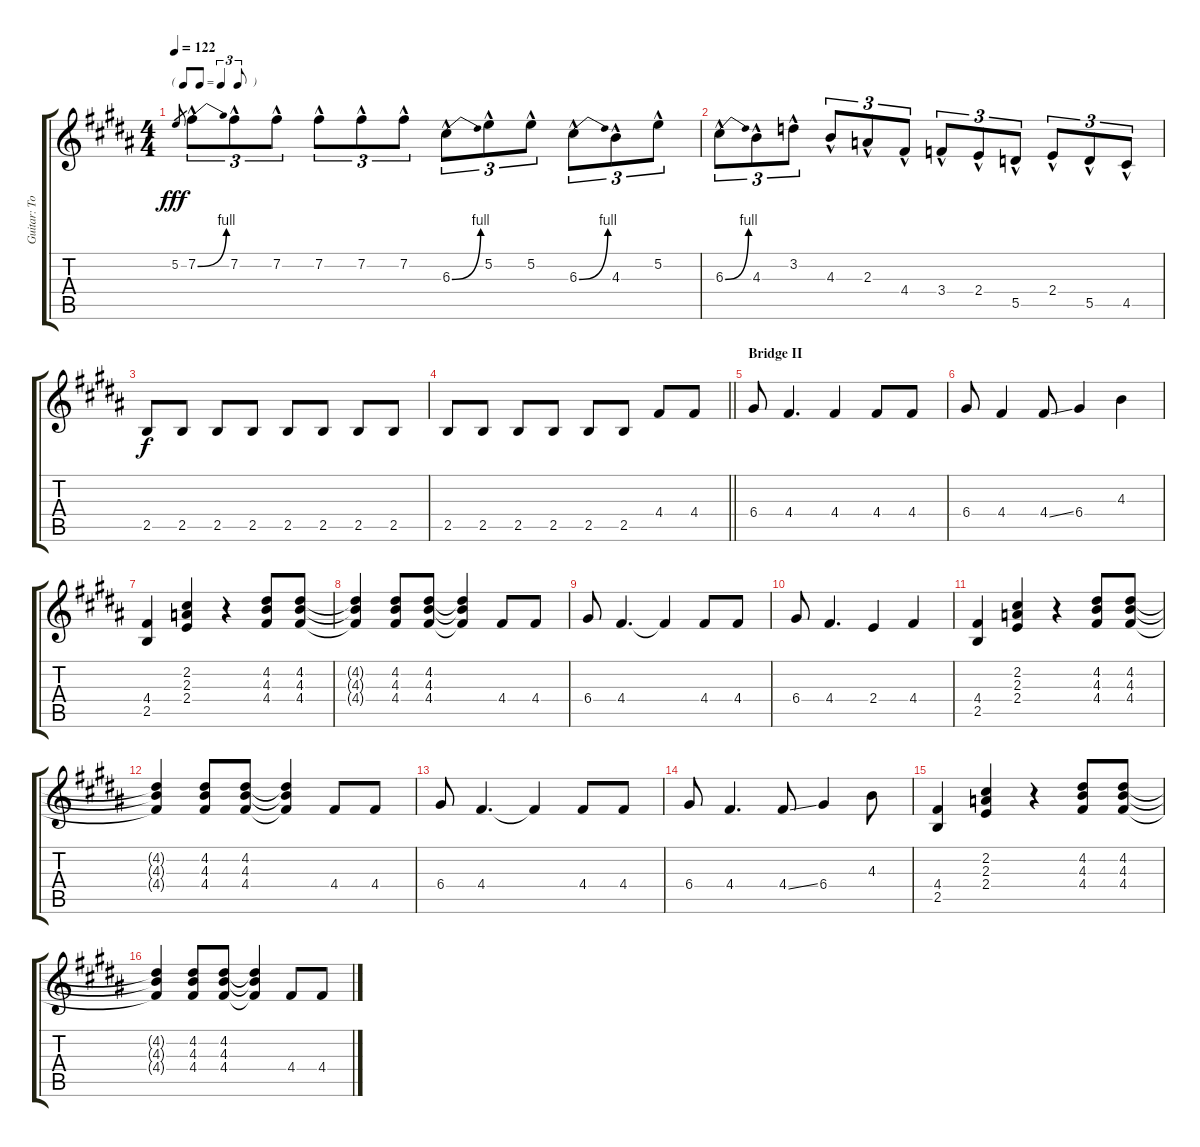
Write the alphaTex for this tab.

\track ("Guitar: Tony" "Guitar: To") {instrument overdrivenguitar}
\staff {score tabs}
\tuning (E4 B3 G3 D3 A2 E2) {hide}
\ts (4 4)
\tf triplet8th
\tempo 122
\clef g2
\ks b
5.2.8{gr dy fff} 7.2{be (bend 0 0 60 4) hac}.8{tu (3 2)} 7.2{hac}.8{tu (3 2)} 7.2{hac}.8{tu (3 2)} 7.2{hac}.8{tu (3 2)} 7.2{hac}.8{tu (3 2)} 7.2{hac}.8{tu (3 2)} 6.3{be (bend 0 0 60 4) hac}.8{tu (3 2)} 5.2{hac}.8{tu (3 2)} 5.2{hac}.8{tu (3 2)} 6.3{be (bend 0 0 60 4) hac}.8{tu (3 2)} 4.3{hac}.8{tu (3 2)} 5.2{hac}.8{tu (3 2)} |
6.3{be (bend 0 0 60 4) hac}.8{tu (3 2)} 4.3{hac}.8{tu (3 2)} 3.2{hac}.8{tu (3 2)} 4.3{hac}.8{tu (3 2)} 2.3{hac}.8{tu (3 2)} 4.4{hac}.8{tu (3 2)} 3.4{hac}.8{tu (3 2)} 2.4{hac}.8{tu (3 2)} 5.5{hac}.8{tu (3 2)} 2.4{hac}.8{tu (3 2)} 5.5{hac}.8{tu (3 2)} 4.5{hac}.8{tu (3 2)} |
2.5.8{dy f volume 13 instrument overdrivenguitar} 2.5.8 2.5.8 2.5.8 2.5.8 2.5.8 2.5.8 2.5.8 |
\barLineRight lightlight
2.5.8 2.5.8 2.5.8 2.5.8 2.5.8 2.5.8 4.4.8 4.4.8 |
\section ("" "Bridge II")
6.4.8 4.4.4{d} 4.4.4 4.4.8 4.4.8 |
6.4.8 4.4.4 4.4{ss}.8 6.4.4 4.3.4 |
(4.4 2.5).4 (2.2 2.3 2.4).4 r.4 (4.2 4.3 4.4).8 (4.2 4.3 4.4).8 |
(4.2{t} 4.3{t} 4.4{t}).4 (4.2 4.3 4.4).8 (4.2 4.3 4.4).8 (4.2{t} 4.3{t} 4.4{t}).4 4.4.8 4.4.8 |
6.4.8 4.4.4{d} 4.4{t}.4 4.4.8 4.4.8 |
6.4.8 4.4.4{d} 2.4.4 4.4.4 |
(4.4 2.5).4 (2.2 2.3 2.4).4 r.4 (4.2 4.3 4.4).8 (4.2 4.3 4.4).8 |
(4.2{t} 4.3{t} 4.4{t}).4 (4.2 4.3 4.4).8 (4.2 4.3 4.4).8 (4.2{t} 4.3{t} 4.4{t}).4 4.4.8 4.4.8 |
6.4.8 4.4.4{d} 4.4{t}.4 4.4.8 4.4.8 |
6.4.8 4.4.4{d} 4.4{ss}.8 6.4.4 4.3.8 |
(4.4 2.5).4 (2.2 2.3 2.4).4 r.4 (4.2 4.3 4.4).8 (4.2 4.3 4.4).8 |
(4.2{t} 4.3{t} 4.4{t}).4 (4.2 4.3 4.4).8 (4.2 4.3 4.4).8 (4.2{t} 4.3{t} 4.4{t}).4 4.4.8 4.4.8
